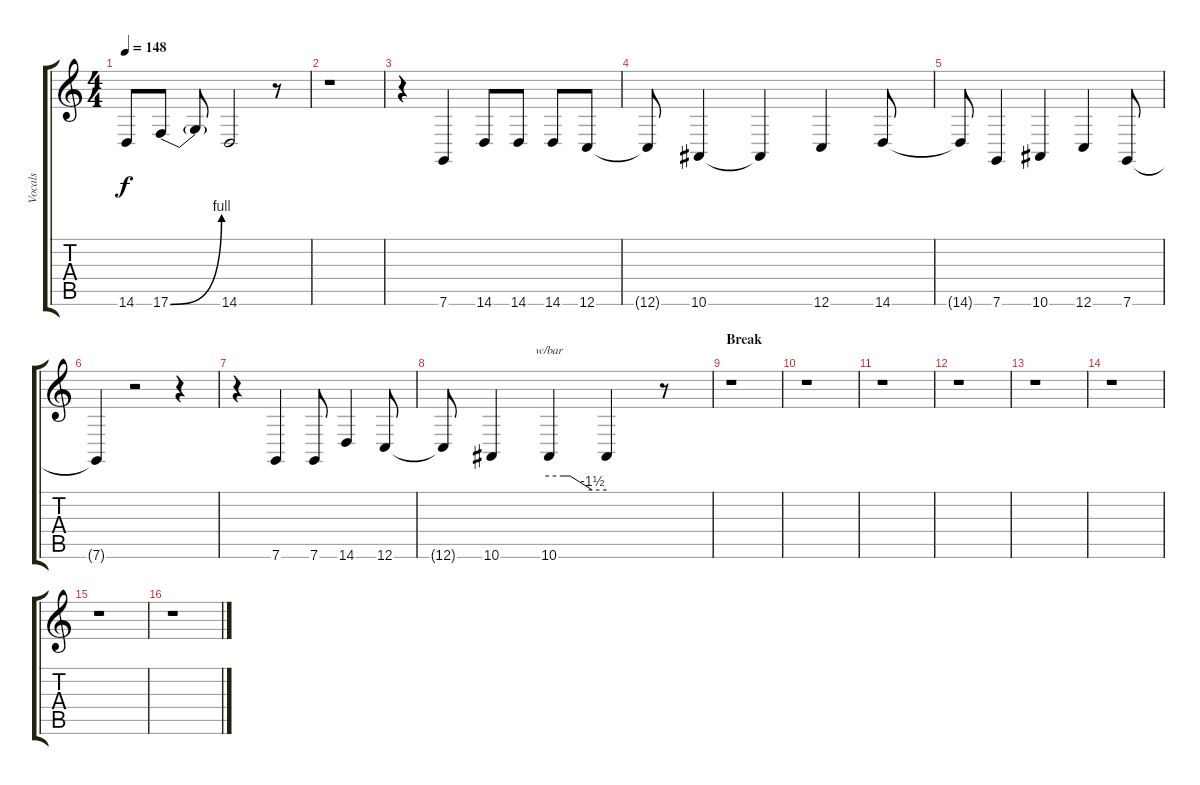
\track ("Vocals" "Vocals") {instrument lead2sawtooth}
\staff {score tabs}
\tuning (D4 A3 F3 C3 G2 C2) {hide}
\ts (4 4)
\tempo 148
\clef g2
\ks c
14.6{t}.8{dy f} 17.6{be (bend 0 0 60 4)}.8 17.6{t}.8 14.6.2 r.8 |
r.1 |
r.4 7.6.4 14.6.8 14.6.8 14.6.8 12.6.8 |
12.6{t}.8 10.6.4 10.6{t}.4 12.6.4 14.6.8 |
14.6{t}.8 7.6.4 10.6.4 12.6.4 7.6.8 |
7.6{t}.4 r.2 r.4 |
r.4 7.6.4 7.6.8 14.6.4 12.6.8 |
12.6{t}.8 10.6.4 10.6.4{tbe (custom default 0 0 15 0 22 0 45 -6 60 -6)} 10.6{t}.4 r.8 |
\section ("" "Break")
r.1 |
r.1 |
r.1 |
r.1 |
r.1 |
r.1 |
r.1 |
r.1
